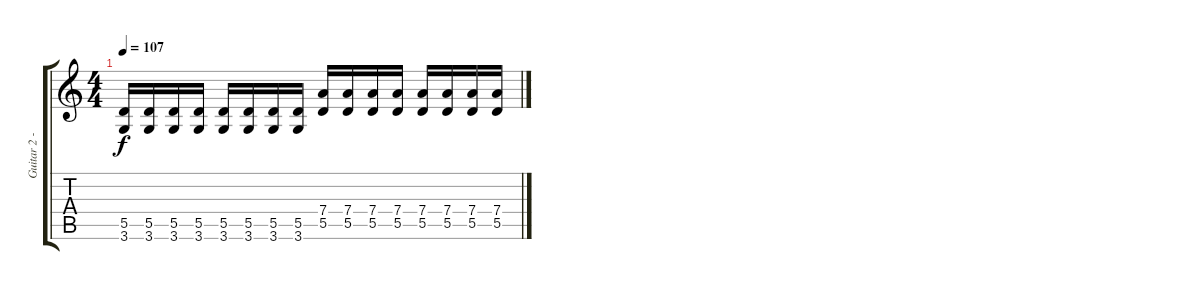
\track ("Guitar 2 - Stephen Egerton" "Guitar 2 -") {instrument distortionguitar}
\staff {score tabs}
\tuning (E4 B3 G3 D3 A2 E2) {hide}
\ts (4 4)
\tempo 107
\clef g2
\ks c
(5.5 3.6).16{dy f volume 0} (5.5 3.6).16 (5.5 3.6).16 (5.5 3.6).16 (5.5 3.6).16 (5.5 3.6).16 (5.5 3.6).16 (5.5 3.6).16 (7.4 5.5).16 (7.4 5.5).16 (7.4 5.5).16 (7.4 5.5).16 (7.4 5.5).16 (7.4 5.5).16 (7.4 5.5).16 (7.4 5.5).16
